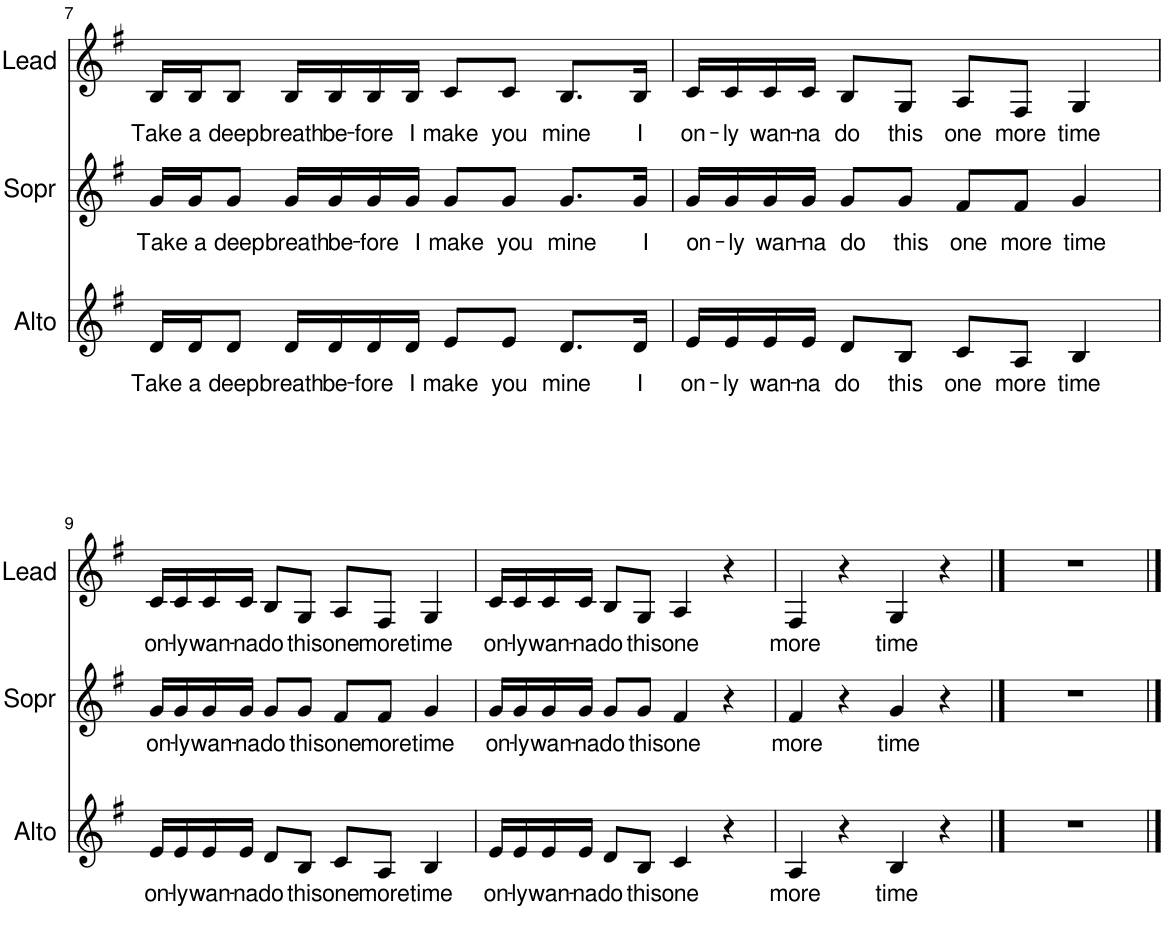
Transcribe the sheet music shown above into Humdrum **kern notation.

**kern	**text	**kern	**text	**kern	**text
*part3	*part3	*part2	*part2	*part1	*part1
*staff3	*staff3	*staff2	*staff2	*staff1	*staff1
*I"Alto	*	*I"Soprano	*	*I"Lead Vocal	*
*I'Alto	*	*I'Sopr	*	*I'Lead	*
!!LO:PB:g=z
*clefG2	*	*clefG2	*	*clefG2	*
*k[f#]	*	*k[f#]	*	*k[f#]	*
*M4/4	*	*M4/4	*	*M4/4	*
=7	=7	=7	=7	=7	=7
!	!LO:LY:b	!	!LO:LY:b	!	!LO:LY:b
16d/LL	Take	16g/LL	Take	16B/LL	Take
!	!LO:LY:b	!	!LO:LY:b	!	!LO:LY:b
16d/J	a	16g/J	a	16B/J	a
!	!LO:LY:b	!	!LO:LY:b	!	!LO:LY:b
8d/J	deep	8g/J	deep	8B/J	deep
!	!LO:LY:b	!	!LO:LY:b	!	!LO:LY:b
16d/LL	breath	16g/LL	breath	16B/LL	breath
!	!LO:LY:b	!	!LO:LY:b	!	!LO:LY:b
16d/	be-	16g/	be-	16B/	be-
!	!LO:LY:b	!	!LO:LY:b	!	!LO:LY:b
16d/	-fore	16g/	-fore	16B/	-fore
!	!LO:LY:b	!	!LO:LY:b	!	!LO:LY:b
16d/JJ	I	16g/JJ	I	16B/JJ	I
!	!LO:LY:b	!	!LO:LY:b	!	!LO:LY:b
8e/L	make	8g/L	make	8c/L	make
!	!LO:LY:b	!	!LO:LY:b	!	!LO:LY:b
8e/J	you	8g/J	you	8c/J	you
!	!LO:LY:b	!	!LO:LY:b	!	!LO:LY:b
8.d/L	mine	8.g/L	mine	8.B/L	mine
!	!LO:LY:b	!	!LO:LY:b	!	!LO:LY:b
16d/Jk	I	16g/Jk	I	16B/Jk	I
=8	=8	=8	=8	=8	=8
!	!LO:LY:b	!	!LO:LY:b	!	!LO:LY:b
16e/LL	on-	16g/LL	on-	16c/LL	on-
!	!LO:LY:b	!	!LO:LY:b	!	!LO:LY:b
16e/	-ly	16g/	-ly	16c/	-ly
!	!LO:LY:b	!	!LO:LY:b	!	!LO:LY:b
16e/	wan-	16g/	wan-	16c/	wan-
!	!LO:LY:b	!	!LO:LY:b	!	!LO:LY:b
16e/JJ	-na	16g/JJ	-na	16c/JJ	-na
!	!LO:LY:b	!	!LO:LY:b	!	!LO:LY:b
8d/L	do	8g/L	do	8B/L	do
!	!LO:LY:b	!	!LO:LY:b	!	!LO:LY:b
8B/J	this	8g/J	this	8G/J	this
!	!LO:LY:b	!	!LO:LY:b	!	!LO:LY:b
8c/L	one	8f#/L	one	8A/L	one
!	!LO:LY:b	!	!LO:LY:b	!	!LO:LY:b
8A/J	more	8f#/J	more	8F#/J	more
!	!LO:LY:b	!	!LO:LY:b	!	!LO:LY:b
4B/	time	4g/	time	4G/	time
!!LO:LB:g=z
=9	=9	=9	=9	=9	=9
!	!LO:LY:b	!	!LO:LY:b	!	!LO:LY:b
16e/LL	on-	16g/LL	on-	16c/LL	on-
!	!LO:LY:b	!	!LO:LY:b	!	!LO:LY:b
16e/	-ly	16g/	-ly	16c/	-ly
!	!LO:LY:b	!	!LO:LY:b	!	!LO:LY:b
16e/	wan-	16g/	wan-	16c/	wan-
!	!LO:LY:b	!	!LO:LY:b	!	!LO:LY:b
16e/JJ	-na	16g/JJ	-na	16c/JJ	-na
!	!LO:LY:b	!	!LO:LY:b	!	!LO:LY:b
8d/L	do	8g/L	do	8B/L	do
!	!LO:LY:b	!	!LO:LY:b	!	!LO:LY:b
8B/J	this	8g/J	this	8G/J	this
!	!LO:LY:b	!	!LO:LY:b	!	!LO:LY:b
8c/L	one	8f#/L	one	8A/L	one
!	!LO:LY:b	!	!LO:LY:b	!	!LO:LY:b
8A/J	more	8f#/J	more	8F#/J	more
!	!LO:LY:b	!	!LO:LY:b	!	!LO:LY:b
4B/	time	4g/	time	4G/	time
=10	=10	=10	=10	=10	=10
!	!LO:LY:b	!	!LO:LY:b	!	!LO:LY:b
16e/LL	on-	16g/LL	on-	16c/LL	on-
!	!LO:LY:b	!	!LO:LY:b	!	!LO:LY:b
16e/	-ly	16g/	-ly	16c/	-ly
!	!LO:LY:b	!	!LO:LY:b	!	!LO:LY:b
16e/	wan-	16g/	wan-	16c/	wan-
!	!LO:LY:b	!	!LO:LY:b	!	!LO:LY:b
16e/JJ	-na	16g/JJ	-na	16c/JJ	-na
!	!LO:LY:b	!	!LO:LY:b	!	!LO:LY:b
8d/L	do	8g/L	do	8B/L	do
!	!LO:LY:b	!	!LO:LY:b	!	!LO:LY:b
8B/J	this	8g/J	this	8G/J	this
!	!LO:LY:b	!	!LO:LY:b	!	!LO:LY:b
4c/	one	4f#/	one	4A/	one
4r	.	4r	.	4r	.
=11	=11	=11	=11	=11	=11
!	!LO:LY:b	!	!LO:LY:b	!	!LO:LY:b
4A/	more	4f#/	more	4F#/	more
4r	.	4r	.	4r	.
!	!LO:LY:b	!	!LO:LY:b	!	!LO:LY:b
4B/	time	4g/	time	4G/	time
4r	.	4r	.	4r	.
==12	==12	==12	==12	==12	==12
1r	.	1r	.	1r	.
==	==	==	==	==	==
*-	*-	*-	*-	*-	*-
